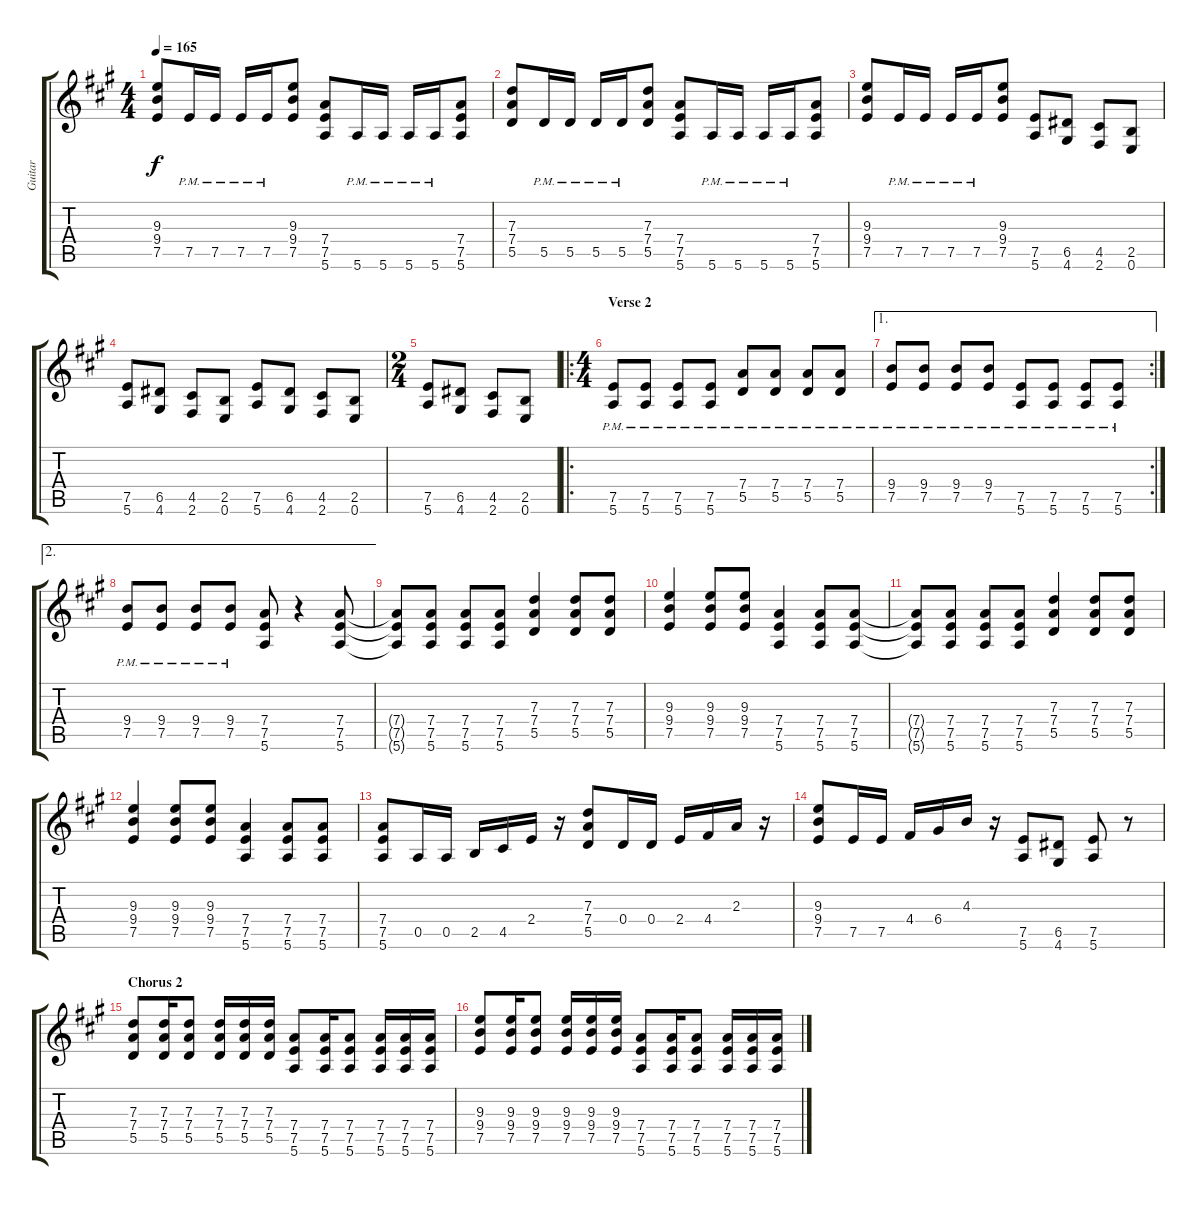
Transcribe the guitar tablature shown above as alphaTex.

\track ("Guitar" "Guitar") {instrument distortionguitar}
\staff {score tabs}
\tuning (E4 B3 G3 D3 A2 E2) {hide}
\ts (4 4)
\tempo 165
\clef g2
\ks a
(9.3 9.4 7.5).8{dy f} 7.5{pm}.16 7.5{pm}.16 7.5{pm}.16 7.5{pm}.16 (9.3 9.4 7.5).8 (7.4 7.5 5.6).8 5.6{pm}.16 5.6{pm}.16 5.6{pm}.16 5.6{pm}.16 (7.4 7.5 5.6).8 |
(7.3 7.4 5.5).8 5.5{pm}.16 5.5{pm}.16 5.5{pm}.16 5.5{pm}.16 (7.3 7.4 5.5).8 (7.4 7.5 5.6).8 5.6{pm}.16 5.6{pm}.16 5.6{pm}.16 5.6{pm}.16 (7.4 7.5 5.6).8 |
(9.3 9.4 7.5).8 7.5{pm}.16 7.5{pm}.16 7.5{pm}.16 7.5{pm}.16 (9.3 9.4 7.5).8 (7.5 5.6).8 (6.5 4.6).8 (4.5 2.6).8 (2.5 0.6).8 |
(7.5 5.6).8 (6.5 4.6).8 (4.5 2.6).8 (2.5 0.6).8 (7.5 5.6).8 (6.5 4.6).8 (4.5 2.6).8 (2.5 0.6).8 |
\ts (2 4)
(7.5 5.6).8 (6.5 4.6).8 (4.5 2.6).8 (2.5 0.6).8 |
\ro
\ts (4 4)
\section ("" "Verse 2")
(7.5{pm} 5.6{pm}).8 (7.5{pm} 5.6{pm}).8 (7.5{pm} 5.6{pm}).8 (7.5{pm} 5.6{pm}).8 (7.4{pm} 5.5{pm}).8 (7.4{pm} 5.5{pm}).8 (7.4{pm} 5.5{pm}).8 (7.4{pm} 5.5{pm}).8 |
\ae 1
\rc 2
(9.4{pm} 7.5{pm}).8 (9.4{pm} 7.5{pm}).8 (9.4{pm} 7.5{pm}).8 (9.4{pm} 7.5{pm}).8 (7.5{pm} 5.6{pm}).8 (7.5{pm} 5.6{pm}).8 (7.5{pm} 5.6{pm}).8 (7.5{pm} 5.6{pm}).8 |
\ae 2
(9.4{pm} 7.5{pm}).8 (9.4{pm} 7.5{pm}).8 (9.4{pm} 7.5{pm}).8 (9.4{pm} 7.5{pm}).8 (7.4 7.5 5.6).8 r.4 (7.4 7.5 5.6).8 |
(7.4{t} 7.5{t} 5.6{t}).8 (7.4 7.5 5.6).8 (7.4 7.5 5.6).8 (7.4 7.5 5.6).8 (7.3 7.4 5.5).4 (7.3 7.4 5.5).8 (7.3 7.4 5.5).8 |
(9.3 9.4 7.5).4 (9.3 9.4 7.5).8 (9.3 9.4 7.5).8 (7.4 7.5 5.6).4 (7.4 7.5 5.6).8 (7.4 7.5 5.6).8 |
(7.4{t} 7.5{t} 5.6{t}).8 (7.4 7.5 5.6).8 (7.4 7.5 5.6).8 (7.4 7.5 5.6).8 (7.3 7.4 5.5).4 (7.3 7.4 5.5).8 (7.3 7.4 5.5).8 |
(9.3 9.4 7.5).4 (9.3 9.4 7.5).8 (9.3 9.4 7.5).8 (7.4 7.5 5.6).4 (7.4 7.5 5.6).8 (7.4 7.5 5.6).8 |
(7.4 7.5 5.6).8 0.5.16 0.5.16 2.5.16 4.5.16 2.4.16 r.16 (7.3 7.4 5.5).8 0.4.16 0.4.16 2.4.16 4.4.16 2.3.16 r.16 |
(9.3 9.4 7.5).8 7.5.16 7.5.16 4.4.16 6.4.16 4.3.16 r.16 (7.5 5.6).8 (6.5 4.6).8 (7.5 5.6).8 r.8 |
\section ("" "Chorus 2")
(7.3 7.4 5.5).8 (7.3 7.4 5.5).16 (7.3 7.4 5.5).8 (7.3 7.4 5.5).16 (7.3 7.4 5.5).16 (7.3 7.4 5.5).16 (7.4 7.5 5.6).8 (7.4 7.5 5.6).16 (7.4 7.5 5.6).8 (7.4 7.5 5.6).16 (7.4 7.5 5.6).16 (7.4 7.5 5.6).16 |
(9.3 9.4 7.5).8 (9.3 9.4 7.5).16 (9.3 9.4 7.5).8 (9.3 9.4 7.5).16 (9.3 9.4 7.5).16 (9.3 9.4 7.5).16 (7.4 7.5 5.6).8 (7.4 7.5 5.6).16 (7.4 7.5 5.6).8 (7.4 7.5 5.6).16 (7.4 7.5 5.6).16 (7.4 7.5 5.6).16
